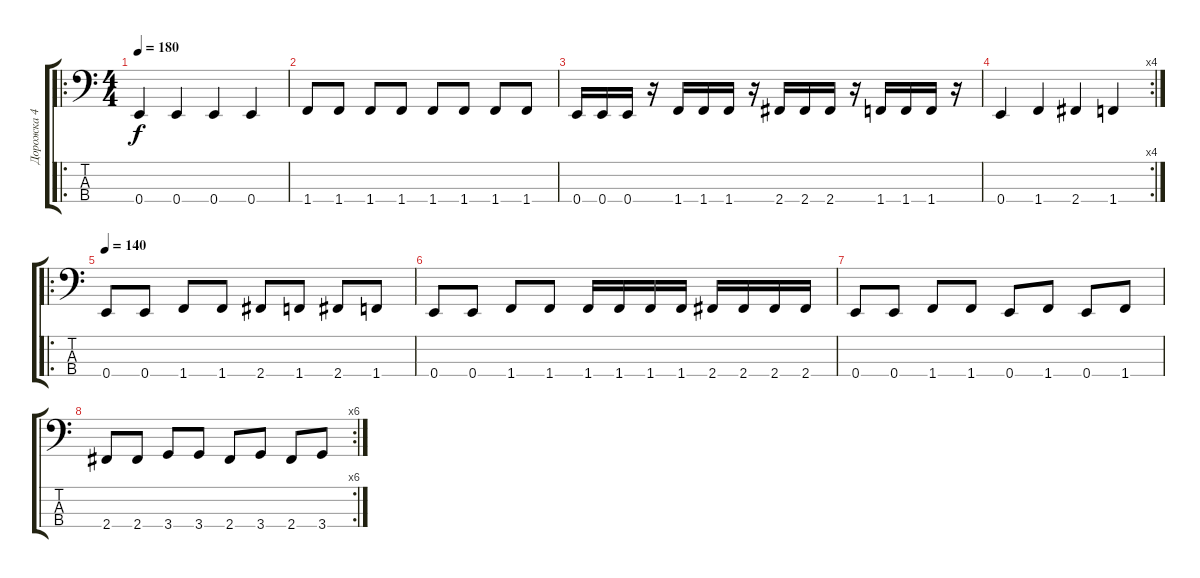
\track ("Дорожка 4" "Дорожка 4") {instrument electricbassfinger}
\staff {score tabs}
\tuning (G2 D2 A1 E1) {hide}
\ro
\ts (4 4)
\tempo 180
\clef f4
\ks c
0.4.4{dy f instrument electricbassfinger} 0.4.4 0.4.4 0.4.4 |
1.4.8 1.4.8 1.4.8 1.4.8 1.4.8 1.4.8 1.4.8 1.4.8 |
0.4.16 0.4.16 0.4.16 r.16 1.4.16 1.4.16 1.4.16 r.16 2.4.16 2.4.16 2.4.16 r.16 1.4.16 1.4.16 1.4.16 r.16 |
\rc 4
0.4.4 1.4.4 2.4.4 1.4.4 |
\ro
\tempo 140
0.4.8 0.4.8 1.4.8 1.4.8 2.4.8 1.4.8 2.4.8 1.4.8 |
0.4.8 0.4.8 1.4.8 1.4.8 1.4.16 1.4.16 1.4.16 1.4.16 2.4.16 2.4.16 2.4.16 2.4.16 |
0.4.8 0.4.8 1.4.8 1.4.8 0.4.8 1.4.8 0.4.8 1.4.8 |
\rc 6
2.4.8 2.4.8 3.4.8 3.4.8 2.4.8 3.4.8 2.4.8 3.4.8
